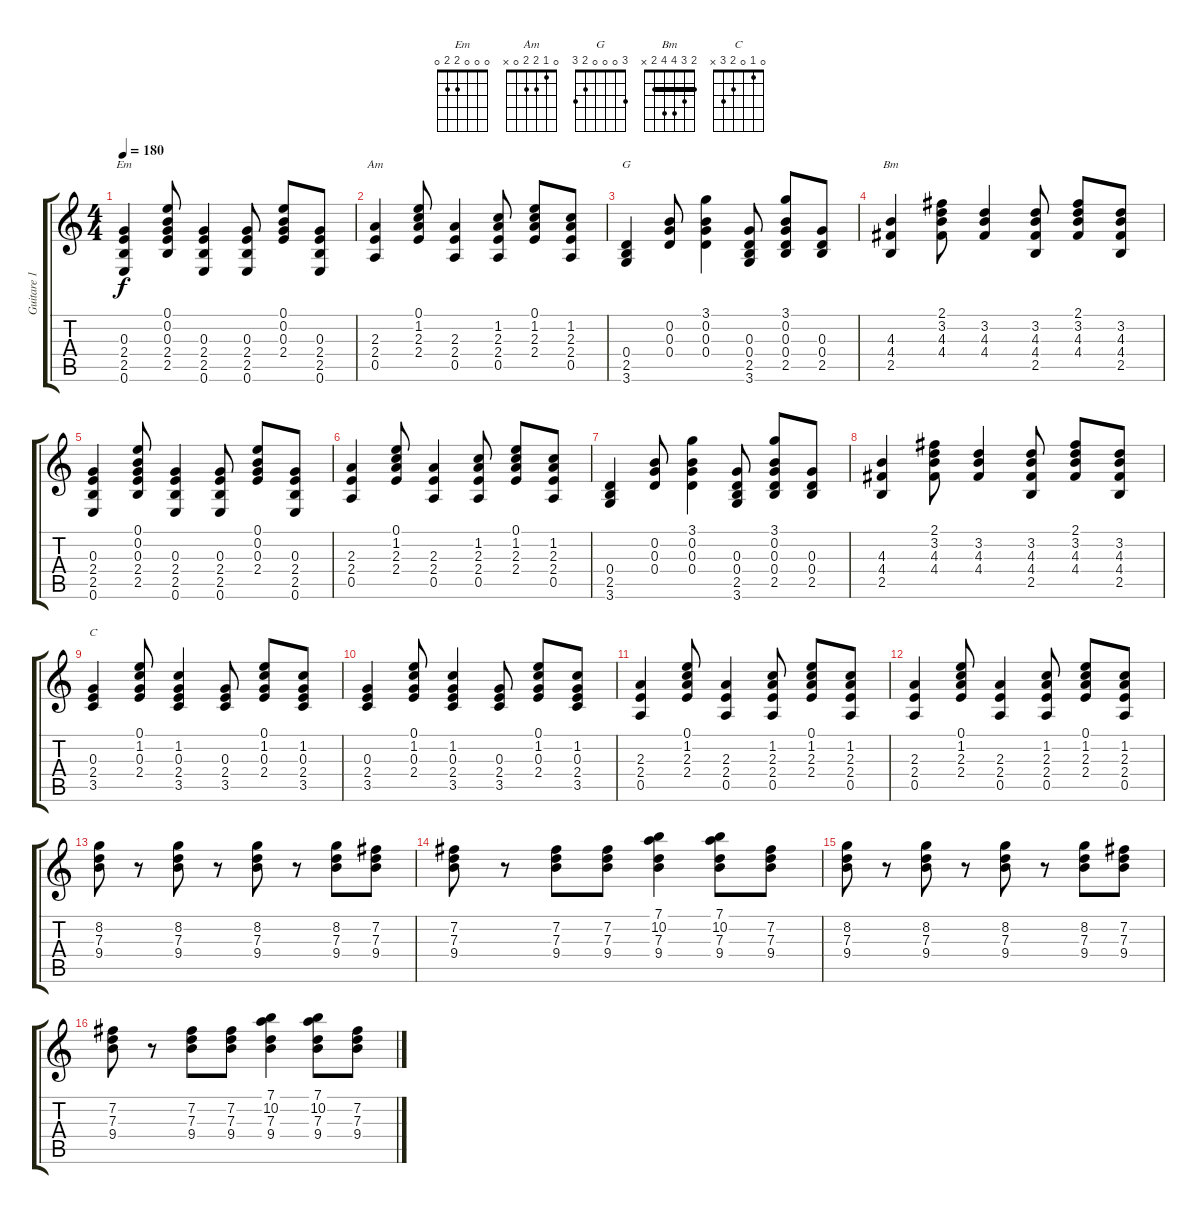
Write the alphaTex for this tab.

\track ("Guitare 1" "Guitare 1") {instrument distortionguitar}
\staff {score tabs}
\tuning (E4 B3 G3 D3 A2 E2) {hide}
\chord ("Em" 0 0 0 2 2 0)
\chord ("Am" 0 1 2 2 0 x)
\chord ("G" 3 0 0 0 2 3)
\chord ("Bm" 2 3 4 4 2 x) {barre 2}
\chord ("C" 0 1 0 2 3 x)
\ts (4 4)
\tempo 180
\clef g2
\ks c
(0.3 2.4 2.5 0.6).4{ch "Em" dy f} (0.1 0.2 0.3 2.4 2.5).8 (0.3 2.4 2.5 0.6).4 (0.3 2.4 2.5 0.6).8 (0.1 0.2 0.3 2.4).8 (0.3 2.4 2.5 0.6).8 |
(2.3 2.4 0.5).4{ch "Am"} (0.1 1.2 2.3 2.4).8 (2.3 2.4 0.5).4 (1.2 2.3 2.4 0.5).8 (0.1 1.2 2.3 2.4).8 (1.2 2.3 2.4 0.5).8 |
(0.4 2.5 3.6).4{ch "G"} (0.2 0.3 0.4).8 (3.1 0.2 0.3 0.4).4 (0.3 0.4 2.5 3.6).8 (3.1 0.2 0.3 0.4 2.5).8 (0.3 0.4 2.5).8 |
(4.3 4.4 2.5).4{ch "Bm"} (2.1 3.2 4.3 4.4).8 (3.2 4.3 4.4).4 (3.2 4.3 4.4 2.5).8 (2.1 3.2 4.3 4.4).8 (3.2 4.3 4.4 2.5).8 |
(0.3 2.4 2.5 0.6).4 (0.1 0.2 0.3 2.4 2.5).8 (0.3 2.4 2.5 0.6).4 (0.3 2.4 2.5 0.6).8 (0.1 0.2 0.3 2.4).8 (0.3 2.4 2.5 0.6).8 |
(2.3 2.4 0.5).4 (0.1 1.2 2.3 2.4).8 (2.3 2.4 0.5).4 (1.2 2.3 2.4 0.5).8 (0.1 1.2 2.3 2.4).8 (1.2 2.3 2.4 0.5).8 |
(0.4 2.5 3.6).4 (0.2 0.3 0.4).8 (3.1 0.2 0.3 0.4).4 (0.3 0.4 2.5 3.6).8 (3.1 0.2 0.3 0.4 2.5).8 (0.3 0.4 2.5).8 |
(4.3 4.4 2.5).4 (2.1 3.2 4.3 4.4).8 (3.2 4.3 4.4).4 (3.2 4.3 4.4 2.5).8 (2.1 3.2 4.3 4.4).8 (3.2 4.3 4.4 2.5).8 |
(0.3 2.4 3.5).4{ch "C"} (0.1 1.2 0.3 2.4).8 (1.2 0.3 2.4 3.5).4 (0.3 2.4 3.5).8 (0.1 1.2 0.3 2.4).8 (1.2 0.3 2.4 3.5).8 |
(0.3 2.4 3.5).4 (0.1 1.2 0.3 2.4).8 (1.2 0.3 2.4 3.5).4 (0.3 2.4 3.5).8 (0.1 1.2 0.3 2.4).8 (1.2 0.3 2.4 3.5).8 |
(2.3 2.4 0.5).4 (0.1 1.2 2.3 2.4).8 (2.3 2.4 0.5).4 (1.2 2.3 2.4 0.5).8 (0.1 1.2 2.3 2.4).8 (1.2 2.3 2.4 0.5).8 |
(2.3 2.4 0.5).4 (0.1 1.2 2.3 2.4).8 (2.3 2.4 0.5).4 (1.2 2.3 2.4 0.5).8 (0.1 1.2 2.3 2.4).8 (1.2 2.3 2.4 0.5).8 |
(8.2 7.3 9.4).8{instrument distortionguitar} r.8 (8.2 7.3 9.4).8 r.8 (8.2 7.3 9.4).8 r.8 (8.2 7.3 9.4).8 (7.2 7.3 9.4).8 |
(7.2 7.3 9.4).8 r.8 (7.2 7.3 9.4).8 (7.2 7.3 9.4).8 (7.1 10.2 7.3 9.4).4 (7.1 10.2 7.3 9.4).8 (7.2 7.3 9.4).8 |
(8.2 7.3 9.4).8 r.8 (8.2 7.3 9.4).8 r.8 (8.2 7.3 9.4).8 r.8 (8.2 7.3 9.4).8 (7.2 7.3 9.4).8 |
(7.2 7.3 9.4).8 r.8 (7.2 7.3 9.4).8 (7.2 7.3 9.4).8 (7.1 10.2 7.3 9.4).4 (7.1 10.2 7.3 9.4).8 (7.2 7.3 9.4).8
